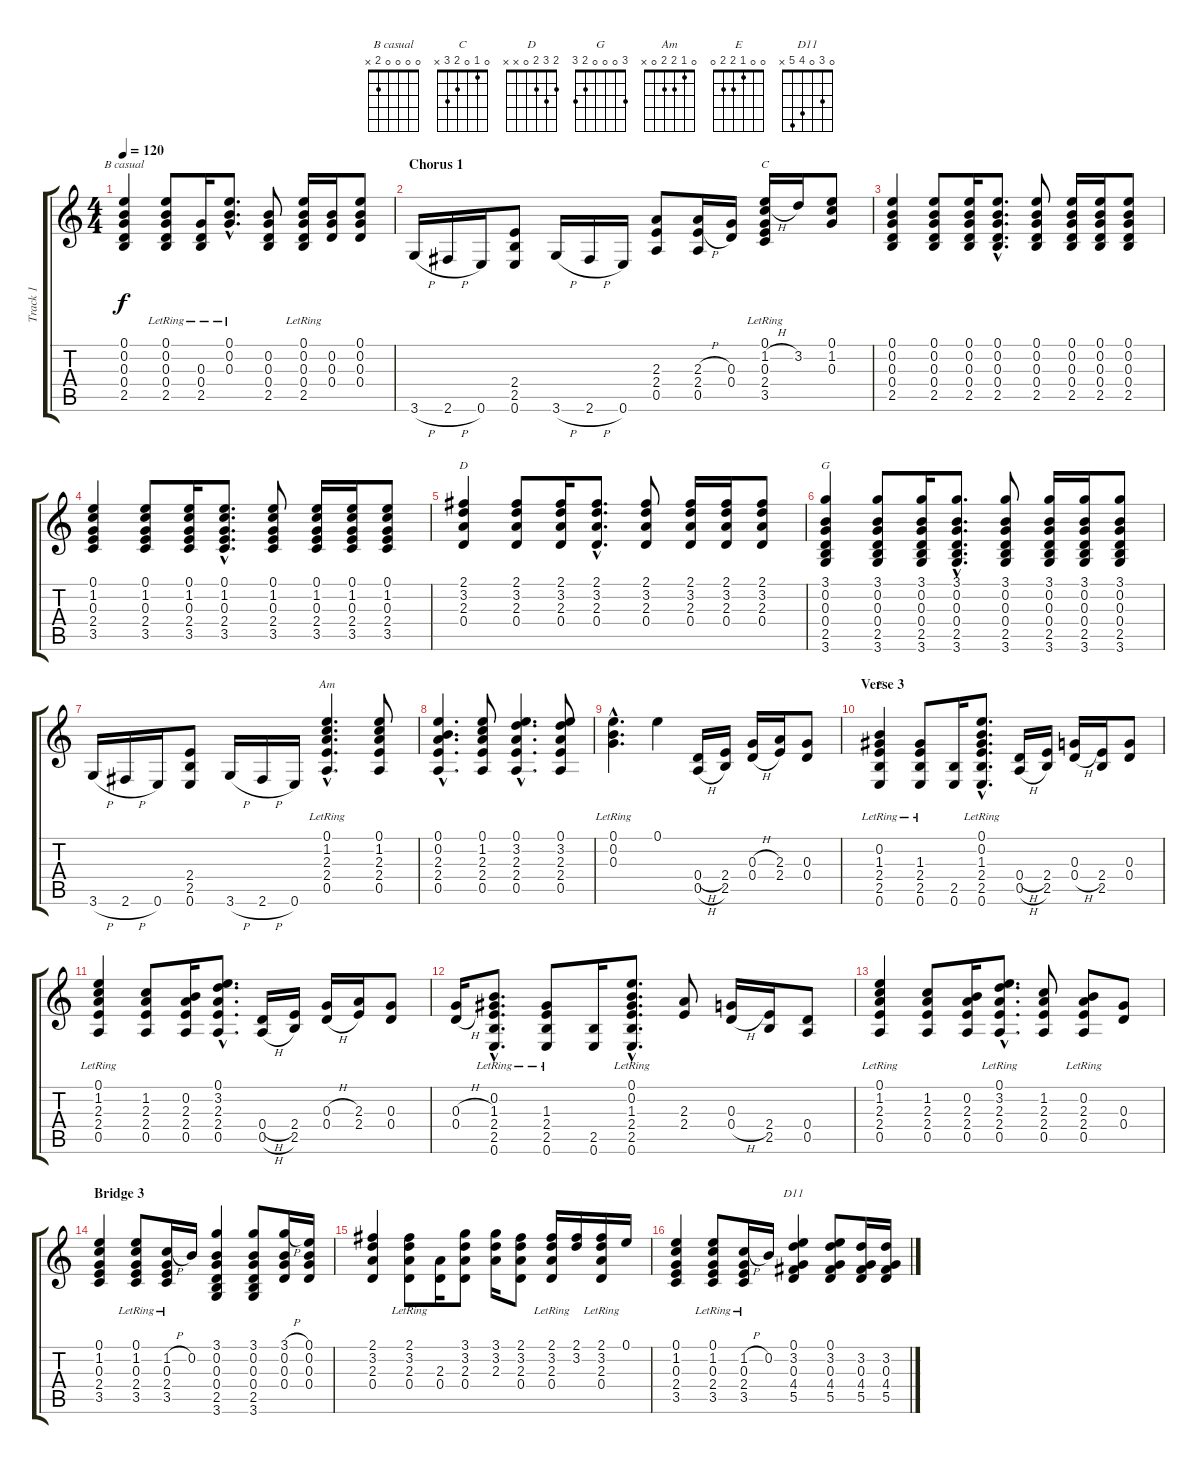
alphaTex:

\track ("Track 1" "Track 1") {instrument acousticguitarsteel}
\staff {score tabs}
\tuning (E4 B3 G3 D3 A2 E2) {hide}
\chord ("B casual" 0 0 0 0 2 x)
\chord ("C" 0 1 0 2 3 x)
\chord ("D" 2 3 2 0 x x)
\chord ("G" 3 0 0 0 2 3)
\chord ("Am" 0 1 2 2 0 x)
\chord ("E" 0 0 1 2 2 0)
\chord ("D11" 0 3 0 4 5 x)
\ts (4 4)
\tempo 120
\clef g2
\ks c
(0.1 0.2 0.3 0.4 2.5).4{ch "B casual" dy f} (0.1{lr} 0.2{lr} 0.3 0.4 2.5).8 (0.3 0.4{lr} 2.5{lr}).16 (0.1{hac lr} 0.2{hac} 0.3{hac}).8{d} (0.2 0.3 0.4 2.5).8 (0.1{lr} 0.2 0.3 0.4 2.5).16 (0.2 0.3 0.4).16 (0.1 0.2 0.3 0.4).8 |
\section ("" "Chorus 1")
3.6{h}.16 2.6{h}.16 0.6.16 (2.4 2.5 0.6).8 3.6{h}.16 2.6{h}.16 0.6.16 (2.3 2.4 0.5).8 (2.3{h} 2.4{h} 0.5).16 (0.3 0.4).16 (0.1{lr} 1.2{h} 0.3 2.4{lr} 3.5{lr}).16{ch "C"} 3.2.16 (0.1 1.2 0.3).8 |
(0.1 0.2 0.3 0.4 2.5).4 (0.1 0.2 0.3 0.4 2.5).8 (0.1 0.2 0.3 0.4 2.5).16 (0.1{hac} 0.2{hac} 0.3{hac} 0.4{hac} 2.5{hac}).8{d} (0.1 0.2 0.3 0.4 2.5).8 (0.1 0.2 0.3 0.4 2.5).16 (0.1 0.2 0.3 0.4 2.5).16 (0.1 0.2 0.3 0.4 2.5).8 |
(0.1 1.2 0.3 2.4 3.5).4 (0.1 1.2 0.3 2.4 3.5).8 (0.1 1.2 0.3 2.4 3.5).16 (0.1{hac} 1.2{hac} 0.3{hac} 2.4{hac} 3.5{hac}).8{d} (0.1 1.2 0.3 2.4 3.5).8 (0.1 1.2 0.3 2.4 3.5).16 (0.1 1.2 0.3 2.4 3.5).16 (0.1 1.2 0.3 2.4 3.5).8 |
(2.1 3.2 2.3 0.4).4{ch "D"} (2.1 3.2 2.3 0.4).8 (2.1 3.2 2.3 0.4).16 (2.1{hac} 3.2{hac} 2.3{hac} 0.4{hac}).8{d} (2.1 3.2 2.3 0.4).8 (2.1 3.2 2.3 0.4).16 (2.1 3.2 2.3 0.4).16 (2.1 3.2 2.3 0.4).8 |
(3.1 0.2 0.3 0.4 2.5 3.6).4{ch "G"} (3.1 0.2 0.3 0.4 2.5 3.6).8 (3.1 0.2 0.3 0.4 2.5 3.6).16 (3.1{hac} 0.2{hac} 0.3{hac} 0.4{hac} 2.5{hac} 3.6{hac}).8{d} (3.1 0.2 0.3 0.4 2.5 3.6).8 (3.1 0.2 0.3 0.4 2.5 3.6).16 (3.1 0.2 0.3 0.4 2.5 3.6).16 (3.1 0.2 0.3 0.4 2.5 3.6).8 |
3.6{h}.16 2.6{h}.16 0.6.16 (2.4 2.5 0.6).8 3.6{h}.16 2.6{h}.16 0.6.16 (0.1{hac lr} 1.2{hac lr} 2.3{hac lr} 2.4{hac lr} 0.5{hac}).4{d ch "Am"} (0.1 1.2 2.3 2.4 0.5).8 |
(0.1{hac} 0.2{hac} 2.3{hac} 2.4{hac} 0.5{hac}).4{d} (0.1 1.2 2.3 2.4 0.5).8 (0.1{hac} 3.2{hac} 2.3{hac} 2.4{hac} 0.5{hac}).4{d} (0.1 3.2 2.3 2.4 0.5).8 |
(0.1{hac} 0.2{hac lr} 0.3{hac lr}).4{d} 0.1.4 (0.4{h} 0.5{h}).16 (2.4 2.5).16 (0.3{h} 0.4{h}).16 (2.3 2.4).16 (0.3 0.4).8 |
\section ("" "Verse 3")
(0.2{lr} 1.3 2.4 2.5 0.6).4{ch "E"} (1.3{lr} 2.4{lr} 2.5 0.6).8 (2.5 0.6).16 (0.1{hac lr} 0.2{hac lr} 1.3{hac} 2.4{hac} 2.5{hac} 0.6{hac}).8{d} (0.4{h} 0.5{h}).16 (2.4 2.5).16 (0.3 0.4{h}).16 (2.4 2.5).16 (0.3 0.4).8 |
(0.1{lr} 1.2 2.3 2.4 0.5).4 (1.2 2.3 2.4 0.5).8 (0.2 2.3 2.4 0.5).16 (0.1{hac} 3.2{hac} 2.3{hac} 2.4{hac} 0.5{hac}).8{d} (0.4{h} 0.5{h}).16 (2.4 2.5).16 (0.3{h} 0.4{h}).16 (2.3 2.4).16 (0.3 0.4).8 |
(0.3{h} 0.4{h}).16 (0.2{hac lr} 1.3{hac} 2.4{hac} 2.5{hac} 0.6{hac}).8{d} (1.3{lr} 2.4{lr} 2.5 0.6).8 (2.5 0.6).16 (0.1{hac lr} 0.2{hac lr} 1.3{hac} 2.4{hac} 2.5{hac} 0.6{hac}).8{d} (2.3 2.4).8 (0.3 0.4{h}).16 (2.4 2.5).16 (0.4 0.5).8 |
(0.1{lr} 1.2 2.3 2.4 0.5).4 (1.2 2.3 2.4 0.5).8 (0.2 2.3 2.4 0.5).16 (0.1{hac lr} 3.2{hac} 2.3{hac} 2.4{hac} 0.5{hac}).8{d} (1.2 2.3 2.4 0.5).8 (0.2{lr} 2.3 2.4 0.5{lr}).8 (0.3 0.4).8 |
\section ("" "Bridge 3")
(0.1 1.2 0.3 2.4 3.5).4 (0.1{lr} 1.2 0.3 2.4 3.5).8 (1.2{h} 0.3{lr} 2.4{lr} 3.5{lr}).16 0.2.16 (3.1 0.2 0.3 0.4 2.5 3.6).4 (3.1 0.2 0.3 0.4 2.5 3.6).8 (3.1{h} 0.2 0.3 0.4).16 (0.1 0.2 0.3 0.4).16 |
(2.1 3.2 2.3 0.4).4 (2.1{lr} 3.2{lr} 2.3 0.4).8 (2.3 0.4).16 (3.1 3.2 2.3 0.4).8 (3.1 3.2 2.3).16 (2.1 3.2 2.3 0.4).8 (2.1 3.2 2.3{lr} 0.4{lr}).16 (2.1 3.2).16 (2.1 3.2{lr} 2.3{lr} 0.4{lr}).16 0.1.16 |
(0.1 1.2 0.3 2.4 3.5).4 (0.1{lr} 1.2 0.3 2.4 3.5).8 (1.2{h} 0.3{lr} 2.4{lr} 3.5{lr}).16 0.2.16 (0.1 3.2 0.3 4.4 5.5).4{ch "D11"} (0.1 3.2 0.3 4.4 5.5).8 (3.2 0.3 4.4 5.5).16 (3.2 0.3 4.4 5.5).16
